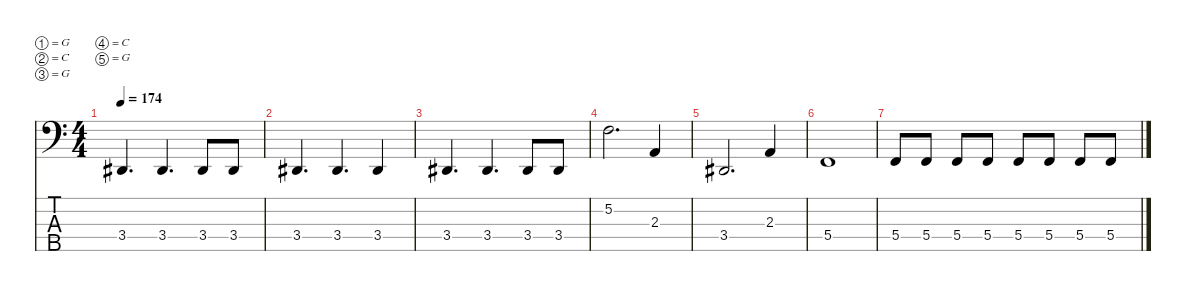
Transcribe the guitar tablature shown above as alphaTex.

\defaultSystemsLayout 4
\hideDynamics
\bracketExtendMode nobrackets
\singleTrackTrackNamePolicy hidden
\multiTrackTrackNamePolicy hidden
\firstSystemTrackNameMode fullname
\firstSystemTrackNameOrientation horizontal
\otherSystemsTrackNameOrientation horizontal
\track ("Bass" "el.bs.") {instrument electricbasspick}
\staff {score tabs}
\tuning (G2 C2 G1 C1 G0)
\ts (4 4)
\tempo 174
\clef f4
\ks c
3.4{acc #}.4{d dy f beam Up} 3.4{acc #}.4{d beam Up} 3.4{acc #}.8{beam Up} 3.4{acc #}.8{beam Up} |
3.4{acc #}.4{d beam Up} 3.4{acc #}.4{d beam Up} 3.4{acc #}.4{beam Up} |
3.4{acc #}.4{d beam Up} 3.4{acc #}.4{d beam Up} 3.4{acc #}.8{beam Up} 3.4{acc #}.8{beam Up} |
5.2.2{d beam Down} 2.3.4{beam Up} |
3.4{acc #}.2{d beam Up} 2.3.4{beam Up} |
5.4.1{beam Up} |
5.4.8{beam Up} 5.4.8{beam Up} 5.4.8{beam Up} 5.4.8{beam Up} 5.4.8{beam Up} 5.4.8{beam Up} 5.4.8{beam Up} 5.4.8{beam Up}
